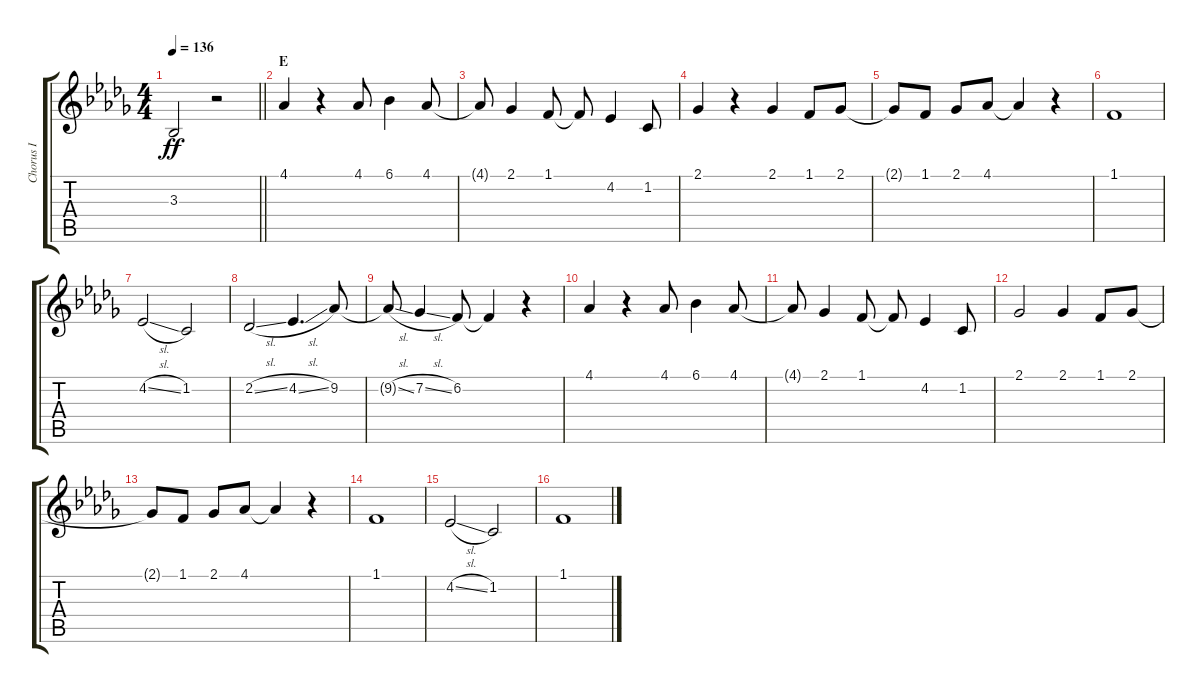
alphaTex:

\track ("Chorus I" "Chorus I") {instrument voiceoohs}
\staff {score tabs}
\tuning (E4 B3 G3 D3 A2 E2) {hide}
\ts (4 4)
\tempo 136
\clef g2
\barLineRight lightlight
\ks db
3.3.2{dy ff} r.2 |
\section ("" "E")
4.1.4 r.4 4.1.8 6.1.4 4.1.8 |
4.1{t}.8 2.1.4 1.1.8 1.1{t}.8 4.2.4 1.2.8 |
2.1.4 r.4 2.1.4 1.1.8 2.1.8 |
2.1{t}.8 1.1.8 2.1.8 4.1.8 4.1{t}.4 r.4 |
1.1.1 |
4.2{sl}.2 1.2.2 |
2.2{sl}.2 4.2{sl}.4{d} 9.2.8 |
9.2{sl t}.8 7.2{sl}.4 6.2.8 6.2{t}.4 r.4 |
4.1.4 r.4 4.1.8 6.1.4 4.1.8 |
4.1{t}.8 2.1.4 1.1.8 1.1{t}.8 4.2.4 1.2.8 |
2.1.2 2.1.4 1.1.8 2.1.8 |
2.1{t}.8 1.1.8 2.1.8 4.1.8 4.1{t}.4 r.4 |
1.1.1 |
4.2{sl}.2 1.2.2 |
1.1.1
